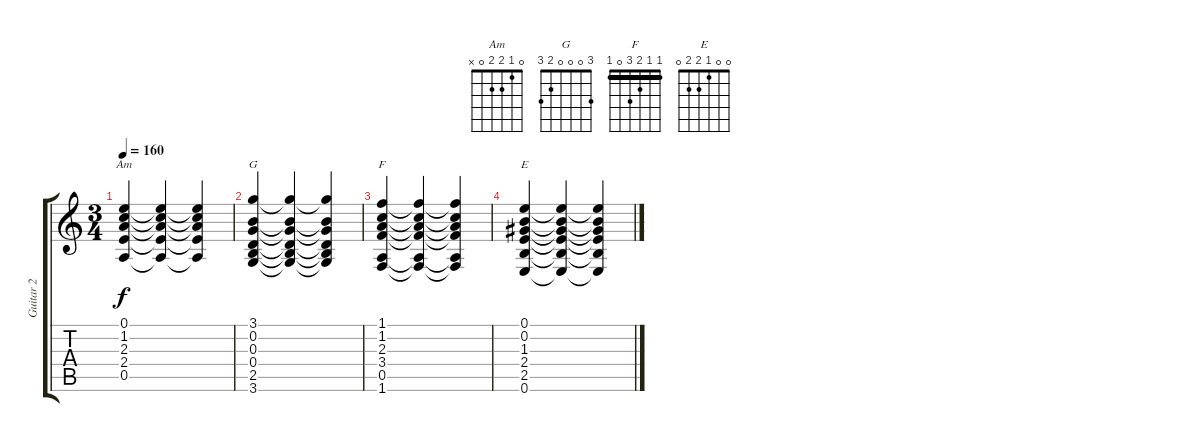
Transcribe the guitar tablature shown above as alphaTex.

\track ("Guitar 2" "Guitar 2") {instrument acousticguitarnylon}
\staff {score tabs}
\tuning (E4 B3 G3 D3 A2 E2) {hide}
\chord ("Am" 0 1 2 2 0 x)
\chord ("G" 3 0 0 0 2 3)
\chord ("F" 1 1 2 3 0 1) {barre 1}
\chord ("E" 0 0 1 2 2 0)
\ts (3 4)
\tempo 160
\clef g2
\ks c
(0.1 1.2 2.3 2.4 0.5).4{ch "Am" dy f} (0.1{t} 1.2{t} 2.3{t} 2.4{t} 0.5{t}).4 (0.1{t} 1.2{t} 2.3{t} 2.4{t} 0.5{t}).4 |
(3.1 0.2 0.3 0.4 2.5 3.6).4{ch "G"} (3.1{t} 0.2{t} 0.3{t} 0.4{t} 2.5{t} 3.6{t}).4 (3.1{t} 0.2{t} 0.3{t} 0.4{t} 2.5{t} 3.6{t}).4 |
(1.1 1.2 2.3 3.4 0.5 1.6).4{ch "F"} (1.1{t} 1.2{t} 2.3{t} 3.4{t} 0.5{t} 1.6{t}).4 (1.1{t} 1.2{t} 2.3{t} 3.4{t} 0.5{t} 1.6{t}).4 |
(0.1 0.2 1.3 2.4 2.5 0.6).4{ch "E"} (0.1{t} 0.2{t} 1.3{t} 2.4{t} 2.5{t} 0.6{t}).4 (0.1{t} 0.2{t} 1.3{t} 2.4{t} 2.5{t} 0.6{t}).4
